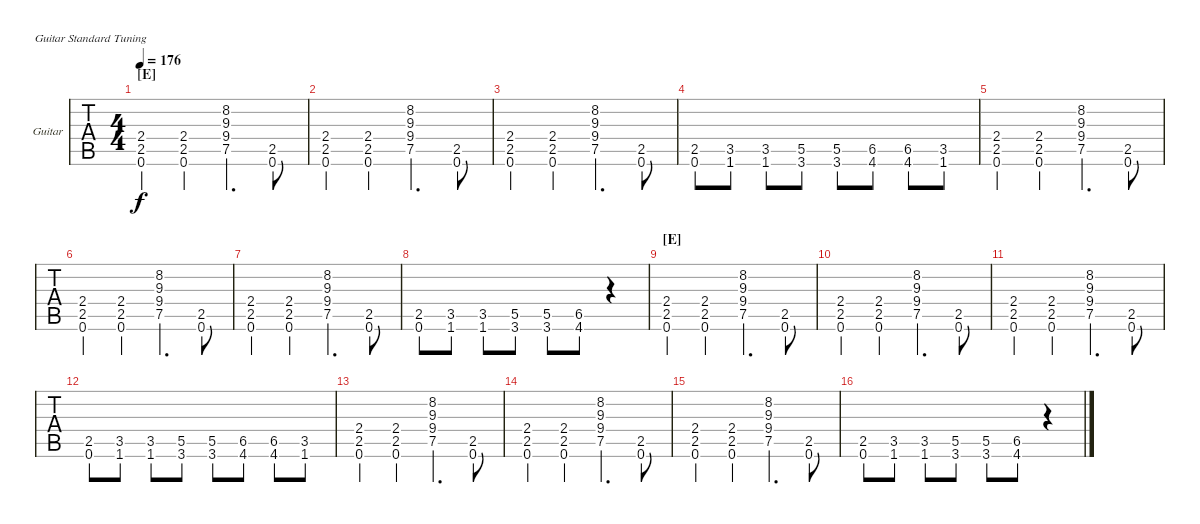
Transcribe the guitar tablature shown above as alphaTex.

\defaultSystemsLayout 4
\bracketExtendMode groupsimilarinstruments
\firstSystemTrackNameOrientation horizontal
\otherSystemsTrackNameOrientation horizontal
\track ("Guitar" "Guitar") {instrument distortionguitar}
\staff {tabs}
\tuning (E4 B3 G3 D3 A2 E2)
\ts (4 4)
\section ("E" "")
\tempo 176
\clef g2
\ks c
(0.6 2.5 2.4).4{dy f} (0.6 2.5 2.4).4 (9.4 9.3 8.2 7.5).4{d} (0.6 2.5).8 |
(0.6 2.5 2.4).4 (0.6 2.5 2.4).4 (9.4 9.3 8.2 7.5).4{d} (0.6 2.5).8 |
(0.6 2.5 2.4).4 (0.6 2.5 2.4).4 (9.4 9.3 8.2 7.5).4{d} (0.6 2.5).8 |
(0.6 2.5).8 (1.6 3.5).8 (1.6 3.5).8 (3.6 5.5).8 (3.6 5.5).8 (4.6 6.5).8 (4.6 6.5).8 (1.6 3.5).8 |
(0.6 2.5 2.4).4 (0.6 2.5 2.4).4 (9.4 9.3 8.2 7.5).4{d} (0.6 2.5).8 |
(0.6 2.5 2.4).4 (0.6 2.5 2.4).4 (9.4 9.3 8.2 7.5).4{d} (0.6 2.5).8 |
(0.6 2.5 2.4).4 (0.6 2.5 2.4).4 (9.4 9.3 8.2 7.5).4{d} (0.6 2.5).8 |
(0.6 2.5).8 (1.6 3.5).8 (1.6 3.5).8 (3.6 5.5).8 (3.6 5.5).8 (4.6 6.5).8 r.4 |
\section ("E" "")
(0.6 2.5 2.4).4 (0.6 2.5 2.4).4 (9.4 9.3 8.2 7.5).4{d} (0.6 2.5).8 |
(0.6 2.5 2.4).4 (0.6 2.5 2.4).4 (9.4 9.3 8.2 7.5).4{d} (0.6 2.5).8 |
(0.6 2.5 2.4).4 (0.6 2.5 2.4).4 (9.4 9.3 8.2 7.5).4{d} (0.6 2.5).8 |
(0.6 2.5).8 (1.6 3.5).8 (1.6 3.5).8 (3.6 5.5).8 (3.6 5.5).8 (4.6 6.5).8 (4.6 6.5).8 (1.6 3.5).8 |
(0.6 2.5 2.4).4 (0.6 2.5 2.4).4 (9.4 9.3 8.2 7.5).4{d} (0.6 2.5).8 |
(0.6 2.5 2.4).4 (0.6 2.5 2.4).4 (9.4 9.3 8.2 7.5).4{d} (0.6 2.5).8 |
(0.6 2.5 2.4).4 (0.6 2.5 2.4).4 (9.4 9.3 8.2 7.5).4{d} (0.6 2.5).8 |
(0.6 2.5).8 (1.6 3.5).8 (1.6 3.5).8 (3.6 5.5).8 (3.6 5.5).8 (4.6 6.5).8 r.4
